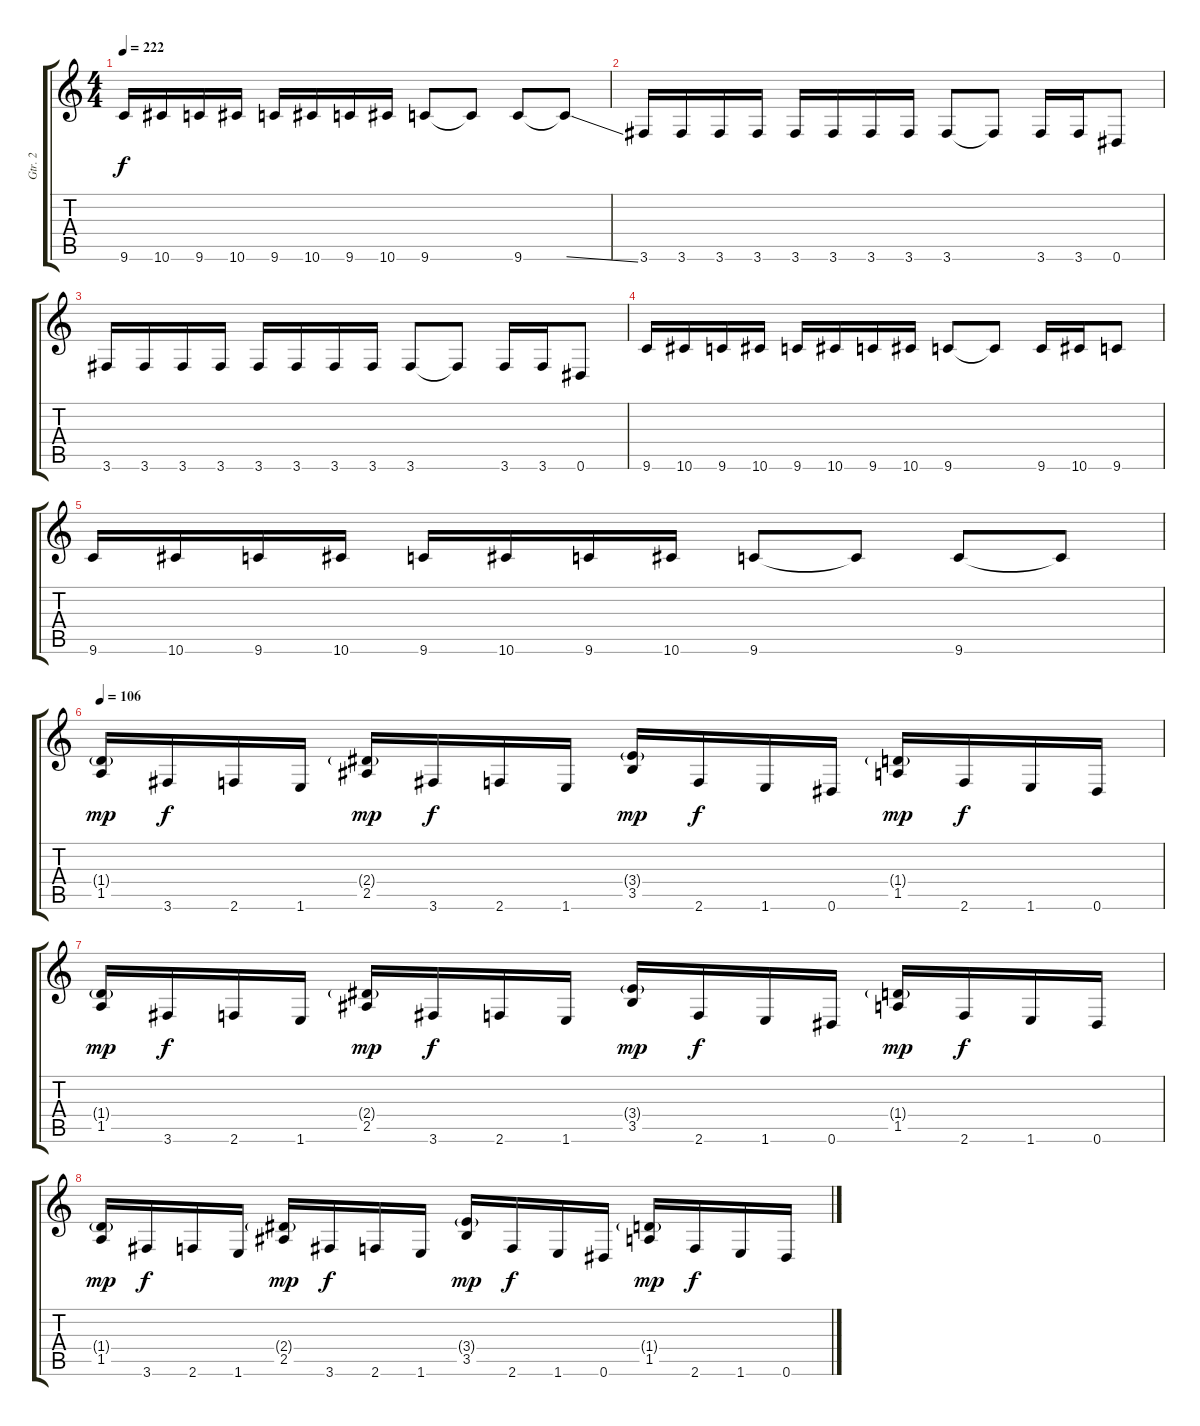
\track ("Gtr. 2" "Gtr. 2") {instrument overdrivenguitar}
\staff {score tabs}
\tuning (Eb4 Bb3 Gb3 Db3 Ab2 Eb2) {hide}
\ts (4 4)
\tempo 222
\clef g2
\ks c
9.6.16{dy f} 10.6.16 9.6.16 10.6.16 9.6.16 10.6.16 9.6.16 10.6.16 9.6.8 9.6{t}.8 9.6.8 9.6{ss t}.8 |
3.6.16 3.6.16 3.6.16 3.6.16 3.6.16 3.6.16 3.6.16 3.6.16 3.6.8 3.6{t}.8 3.6.16 3.6.16 0.6.8 |
3.6.16 3.6.16 3.6.16 3.6.16 3.6.16 3.6.16 3.6.16 3.6.16 3.6.8 3.6{t}.8 3.6.16 3.6.16 0.6.8 |
9.6.16 10.6.16 9.6.16 10.6.16 9.6.16 10.6.16 9.6.16 10.6.16 9.6.8 9.6{t}.8 9.6.16 10.6.16 9.6.8 |
9.6.16 10.6.16 9.6.16 10.6.16 9.6.16 10.6.16 9.6.16 10.6.16 9.6.8 9.6{t}.8 9.6.8 9.6{t}.8 |
\tempo 106
(1.4{g} 1.5).16{dy mp} 3.6.16{dy f} 2.6.16 1.6.16 (2.4{g} 2.5).16{dy mp} 3.6.16{dy f} 2.6.16 1.6.16 (3.4{g} 3.5).16{dy mp} 2.6.16{dy f} 1.6.16 0.6.16 (1.4{g} 1.5).16{dy mp} 2.6.16{dy f} 1.6.16 0.6.16 |
(1.4{g} 1.5).16{dy mp} 3.6.16{dy f} 2.6.16 1.6.16 (2.4{g} 2.5).16{dy mp} 3.6.16{dy f} 2.6.16 1.6.16 (3.4{g} 3.5).16{dy mp} 2.6.16{dy f} 1.6.16 0.6.16 (1.4{g} 1.5).16{dy mp} 2.6.16{dy f} 1.6.16 0.6.16 |
(1.4{g} 1.5).16{dy mp} 3.6.16{dy f} 2.6.16 1.6.16 (2.4{g} 2.5).16{dy mp} 3.6.16{dy f} 2.6.16 1.6.16 (3.4{g} 3.5).16{dy mp} 2.6.16{dy f} 1.6.16 0.6.16 (1.4{g} 1.5).16{dy mp} 2.6.16{dy f} 1.6.16 0.6.16
